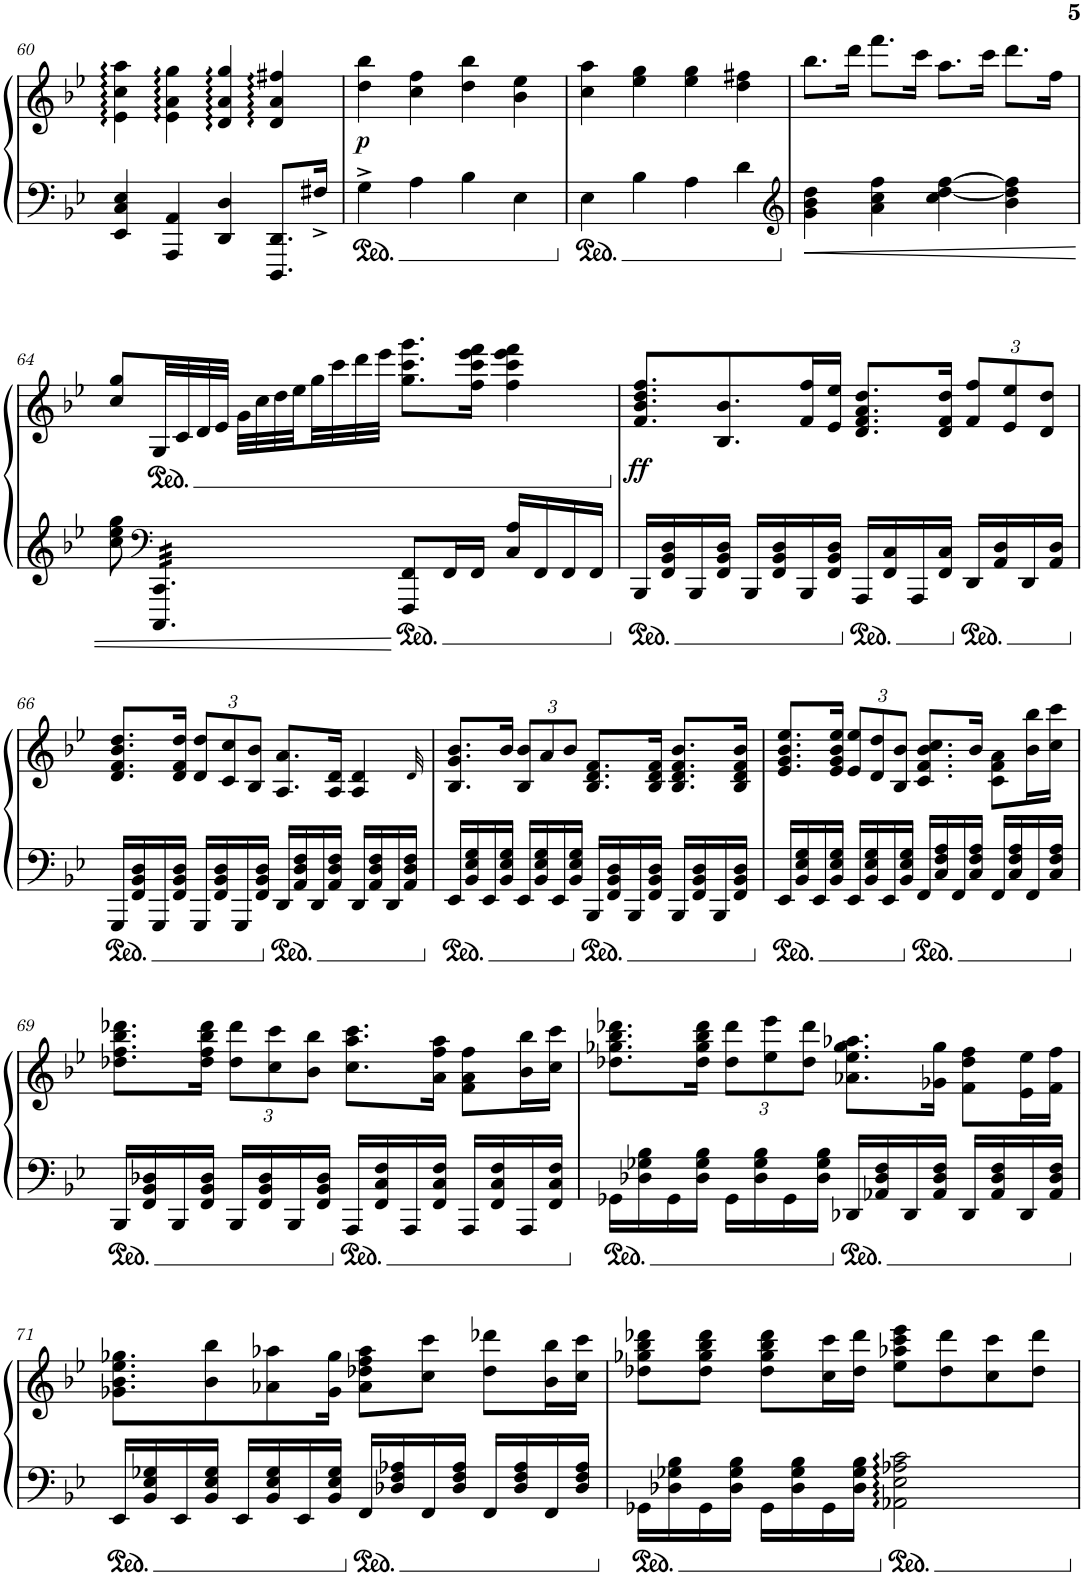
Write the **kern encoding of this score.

**kern	**kern	**dynam
*part1	*part1	*part1
*staff2	*staff1	*staff1/2
*I"Piano	*	*
*I'Pno.	*	*
!!LO:PB:g=z
*clefG2	*clefG2	*
*k[b-e-]	*k[b-e-]	*
*M4/4	*M4/4	*
=60	=60	=60
4EE-/ 4C/ 4E-/	4e-\ 4cc\ 4aa\	.
4AAA/ 4AA/	4e-\ 4a\ 4gg\	.
4DD/ 4D/	4d/ 4a/ 4gg/	.
8.DDD/ 8.DD/L	4d/ 4a/ 4ff#X/	.
16F#X^/Jk	.	.
=61	=61	=61
!	!	!LO:DY:b
4G^\	4dd\ 4bb-\	p
4A\	4cc\ 4ff\	.
4B-\	4dd\ 4bb-\	.
4E-\	4b-\ 4ee-\	.
=62	=62	=62
4E-\	4cc\ 4aa\	.
4B-\	4ee-\ 4gg\	.
4A\	4ee-\ 4gg\	.
4d\	4dd\ 4ff#X\	.
=63	=63	=63
*clefG2	*	*
4g\ 4b-\ 4dd\	8.bb-\L	.
.	16ddd\Jk	.
4a\ 4cc\ 4ff\	8.fff\L	.
.	16ccc\Jk	.
4cc\ [4dd\ [4ff\	8.aa\L	.
.	16ccc\Jk	.
4b-\ 4dd\] 4ff\]	8.ddd\L	.
.	16ff\Jk	.
!!LO:LB:g=z
=64	=64	=64
8cc\ 8ee-\ 8gg\	8cc/ 8gg/L	.
*clefF4	*	*
*	*ped	*
*tremolo	*	*
32CCC/ 32CC/LLL	32G/LL	.
32CCC/ 32CC/	32c/	.
32CCC/ 32CC/	32d/	.
32CCC/ 32CC/	32e-/JJJ	.
32CCC/ 32CC/	32g\LLL	.
32CCC/ 32CC/	32cc\	.
32CCC/ 32CC/	32dd\	.
32CCC/ 32CC/	32ee-\	.
32CCC/ 32CC/	32gg\	.
32CCC/ 32CC/	32ccc\	.
32CCC/ 32CC/	32ddd\	.
32CCC/ 32CC/JJJ	32eee-\JJJ	.
*Xtremolo	*	*
8FFF/ 8FF/L	8.gg\ 8.ccc\ 8.ggg\L	.
16FF/L	.	.
16FF/JJ	16ff\ 16ccc\ 16eee-\ 16fff\Jk	.
16C/ 16A/LL	4ff\ 4ccc\ 4eee-\ 4fff\	.
16FF/	.	.
16FF/	.	.
16FF/JJ	.	.
=65	=65	=65
*	*Xped	*
!	!	!LO:DY:b
16BBB-/LL	8.f/ 8.b-/ 8.dd/ 8.ff/L	ff
16FF/ 16BB-/ 16D/	.	.
16BBB-/	.	.
16FF/ 16BB-/ 16D/JJ	8.B-/ 8.b-/	.
16BBB-/LL	.	.
16FF/ 16BB-/ 16D/	.	.
16BBB-/	16f/ 16ff/L	.
16FF/ 16BB-/ 16D/JJ	16e-/ 16ee-/JJ	.
16AAA/LL	8.d/ 8.f/ 8.a/ 8.dd/L	.
16FF/ 16C/	.	.
16AAA/	.	.
16FF/ 16C/JJ	16d/ 16f/ 16dd/Jk	.
*	*Xbrackettup	*
16DD/LL	12f/ 12ff/L	.
16AA/ 16D/	.	.
.	12e-/ 12ee-/	.
16DD/	.	.
.	12d/ 12dd/J	.
16AA/ 16D/JJ	.	.
!!LO:LB:g=z
=66	=66	=66
16GGG/LL	8.d/ 8.f/ 8.b-/ 8.dd/L	.
16FF/ 16BB-/ 16D/	.	.
16GGG/	.	.
16FF/ 16BB-/ 16D/JJ	16d/ 16f/ 16dd/Jk	.
16GGG/LL	12d/ 12dd/L	.
16FF/ 16BB-/ 16D/	.	.
.	12c/ 12cc/	.
16GGG/	.	.
.	12B-/ 12b-/J	.
16FF/ 16BB-/ 16D/JJ	.	.
16DD/LL	8.A/ 8.a/L	.
16AA/ 16D/ 16F/	.	.
16DD/	.	.
16AA/ 16D/ 16F/JJ	16A/ 16d/Jk	.
16DD/LL	4A/ 4d/	.
16AA/ 16D/ 16F/	.	.
16DD/	.	.
16AA/ 16D/ 16F/JJ	.	.
.	32qd/	.
=67	=67	=67
16EE-/LL	8.B-/ 8.g/ 8.b-/L	.
16BB-/ 16E-/ 16G/	.	.
16EE-/	.	.
16BB-/ 16E-/ 16G/JJ	16b-/Jk	.
16EE-/LL	12B-/ 12b-/L	.
16BB-/ 16E-/ 16G/	.	.
.	12a/	.
16EE-/	.	.
.	12b-/J	.
16BB-/ 16E-/ 16G/JJ	.	.
16BBB-/LL	8.B-/ 8.d/ 8.f/L	.
16FF/ 16BB-/ 16D/	.	.
16BBB-/	.	.
16FF/ 16BB-/ 16D/JJ	16B-/ 16d/ 16f/Jk	.
16BBB-/LL	8.B-/ 8.d/ 8.f/ 8.b-/L	.
16FF/ 16BB-/ 16D/	.	.
16BBB-/	.	.
16FF/ 16BB-/ 16D/JJ	16B-/ 16d/ 16f/ 16b-/Jk	.
=68	=68	=68
16EE-/LL	8.e-/ 8.g/ 8.b-/ 8.ee-/L	.
16BB-/ 16E-/ 16G/	.	.
16EE-/	.	.
16BB-/ 16E-/ 16G/JJ	16e-/ 16g/ 16b-/ 16ee-/Jk	.
16EE-/LL	12e-/ 12ee-/L	.
16BB-/ 16E-/ 16G/	.	.
.	12d/ 12dd/	.
16EE-/	.	.
.	12B-/ 12b-/J	.
16BB-/ 16E-/ 16G/JJ	.	.
16FF/LL	8.c/ 8.f/ 8.b-/ 8.cc/L	.
16C/ 16F/ 16A/	.	.
16FF/	.	.
16C/ 16F/ 16A/JJ	16b-/Jk	.
16FF/LL	8c\ 8f\ 8a\L	.
16C/ 16F/ 16A/	.	.
16FF/	16b-\ 16bb-\L	.
16C/ 16F/ 16A/JJ	16cc\ 16ccc\JJ	.
!!LO:LB:g=z
=69	=69	=69
16BBB-/LL	8.dd-X\ 8.ff\ 8.bb-\ 8.ddd-X\L	.
16FF/ 16BB-/ 16D-X/	.	.
16BBB-/	.	.
16FF/ 16BB-/ 16D-/JJ	16dd-\ 16ff\ 16bb-\ 16ddd-\Jk	.
16BBB-/LL	12dd-\ 12ddd-\L	.
16FF/ 16BB-/ 16D-/	.	.
.	12cc\ 12ccc\	.
16BBB-/	.	.
.	12b-\ 12bb-\J	.
16FF/ 16BB-/ 16D-/JJ	.	.
16AAA/LL	8.cc\ 8.aa\ 8.ccc\L	.
16FF/ 16C/ 16F/	.	.
16AAA/	.	.
16FF/ 16C/ 16F/JJ	16a\ 16ff\ 16aa\Jk	.
16AAA/LL	8f\ 8a\ 8ff\L	.
16FF/ 16C/ 16F/	.	.
16AAA/	16b-\ 16bb-\L	.
16FF/ 16C/ 16F/JJ	16cc\ 16ccc\JJ	.
=70	=70	=70
16GG-X\LL	8.dd-X\ 8.gg-X\ 8.bb-\ 8.ddd-X\L	.
16D-X\ 16G-X\ 16B-\	.	.
16GG-\	.	.
16D-\ 16G-\ 16B-\JJ	16dd-\ 16gg-\ 16bb-\ 16ddd-\Jk	.
16GG-\LL	12dd-\ 12ddd-\L	.
16D-\ 16G-\ 16B-\	.	.
.	12ee-\ 12eee-\	.
16GG-\	.	.
.	12dd-\ 12ddd-\J	.
16D-\ 16G-\ 16B-\JJ	.	.
16DD-X/LL	8.a-X\ 8.ee-\ 8.gg-\ 8.aa-X\L	.
16AA-X/ 16D-/ 16F/	.	.
16DD-/	.	.
16AA-/ 16D-/ 16F/JJ	16g-X\ 16gg-\Jk	.
16DD-/LL	8f\ 8dd-\ 8ff\L	.
16AA-/ 16D-/ 16F/	.	.
16DD-/	16e-\ 16ee-\L	.
16AA-/ 16D-/ 16F/JJ	16f\ 16ff\JJ	.
!!LO:LB:g=z
=71	=71	=71
16EE-/LL	8.g-X\ 8.b-\ 8.ee-\ 8.gg-X\L	.
16BB-/ 16E-/ 16G-X/	.	.
16EE-/	.	.
16BB-/ 16E-/ 16G-/JJ	8b-\ 8bb-\	.
16EE-/LL	.	.
16BB-/ 16E-/ 16G-/	8a-X\ 8aa-X\	.
16EE-/	.	.
16BB-/ 16E-/ 16G-/JJ	16g-\ 16gg-\Jk	.
16FF/LL	8a-\ 8dd-X\ 8ff\ 8aa-\L	.
16D-X/ 16F/ 16A-X/	.	.
16FF/	8cc\ 8ccc\J	.
16D-/ 16F/ 16A-/JJ	.	.
16FF/LL	8dd-\ 8ddd-X\L	.
16D-/ 16F/ 16A-/	.	.
16FF/	16b-\ 16bb-\L	.
16D-/ 16F/ 16A-/JJ	16cc\ 16ccc\JJ	.
=72	=72	=72
16GG-X\LL	8dd-X\ 8gg-X\ 8bb-\ 8ddd-X\L	.
16D-X\ 16G-X\ 16B-\	.	.
16GG-\	8dd-\ 8gg-\ 8bb-\ 8ddd-\J	.
16D-\ 16G-\ 16B-\JJ	.	.
16GG-\LL	8dd-\ 8gg-\ 8bb-\ 8ddd-\L	.
16D-\ 16G-\ 16B-\	.	.
16GG-\	16cc\ 16ccc\L	.
16D-\ 16G-\ 16B-\JJ	16dd-\ 16ddd-\JJ	.
2AA-X\ 2E-\ 2A-X\ 2c\	8ee-\ 8aa-X\ 8ccc\ 8eee-\L	.
.	8dd-\ 8ddd-\	.
.	8cc\ 8ccc\	.
.	8dd-\ 8ddd-\J	.
=	=	=
*-	*-	*-
